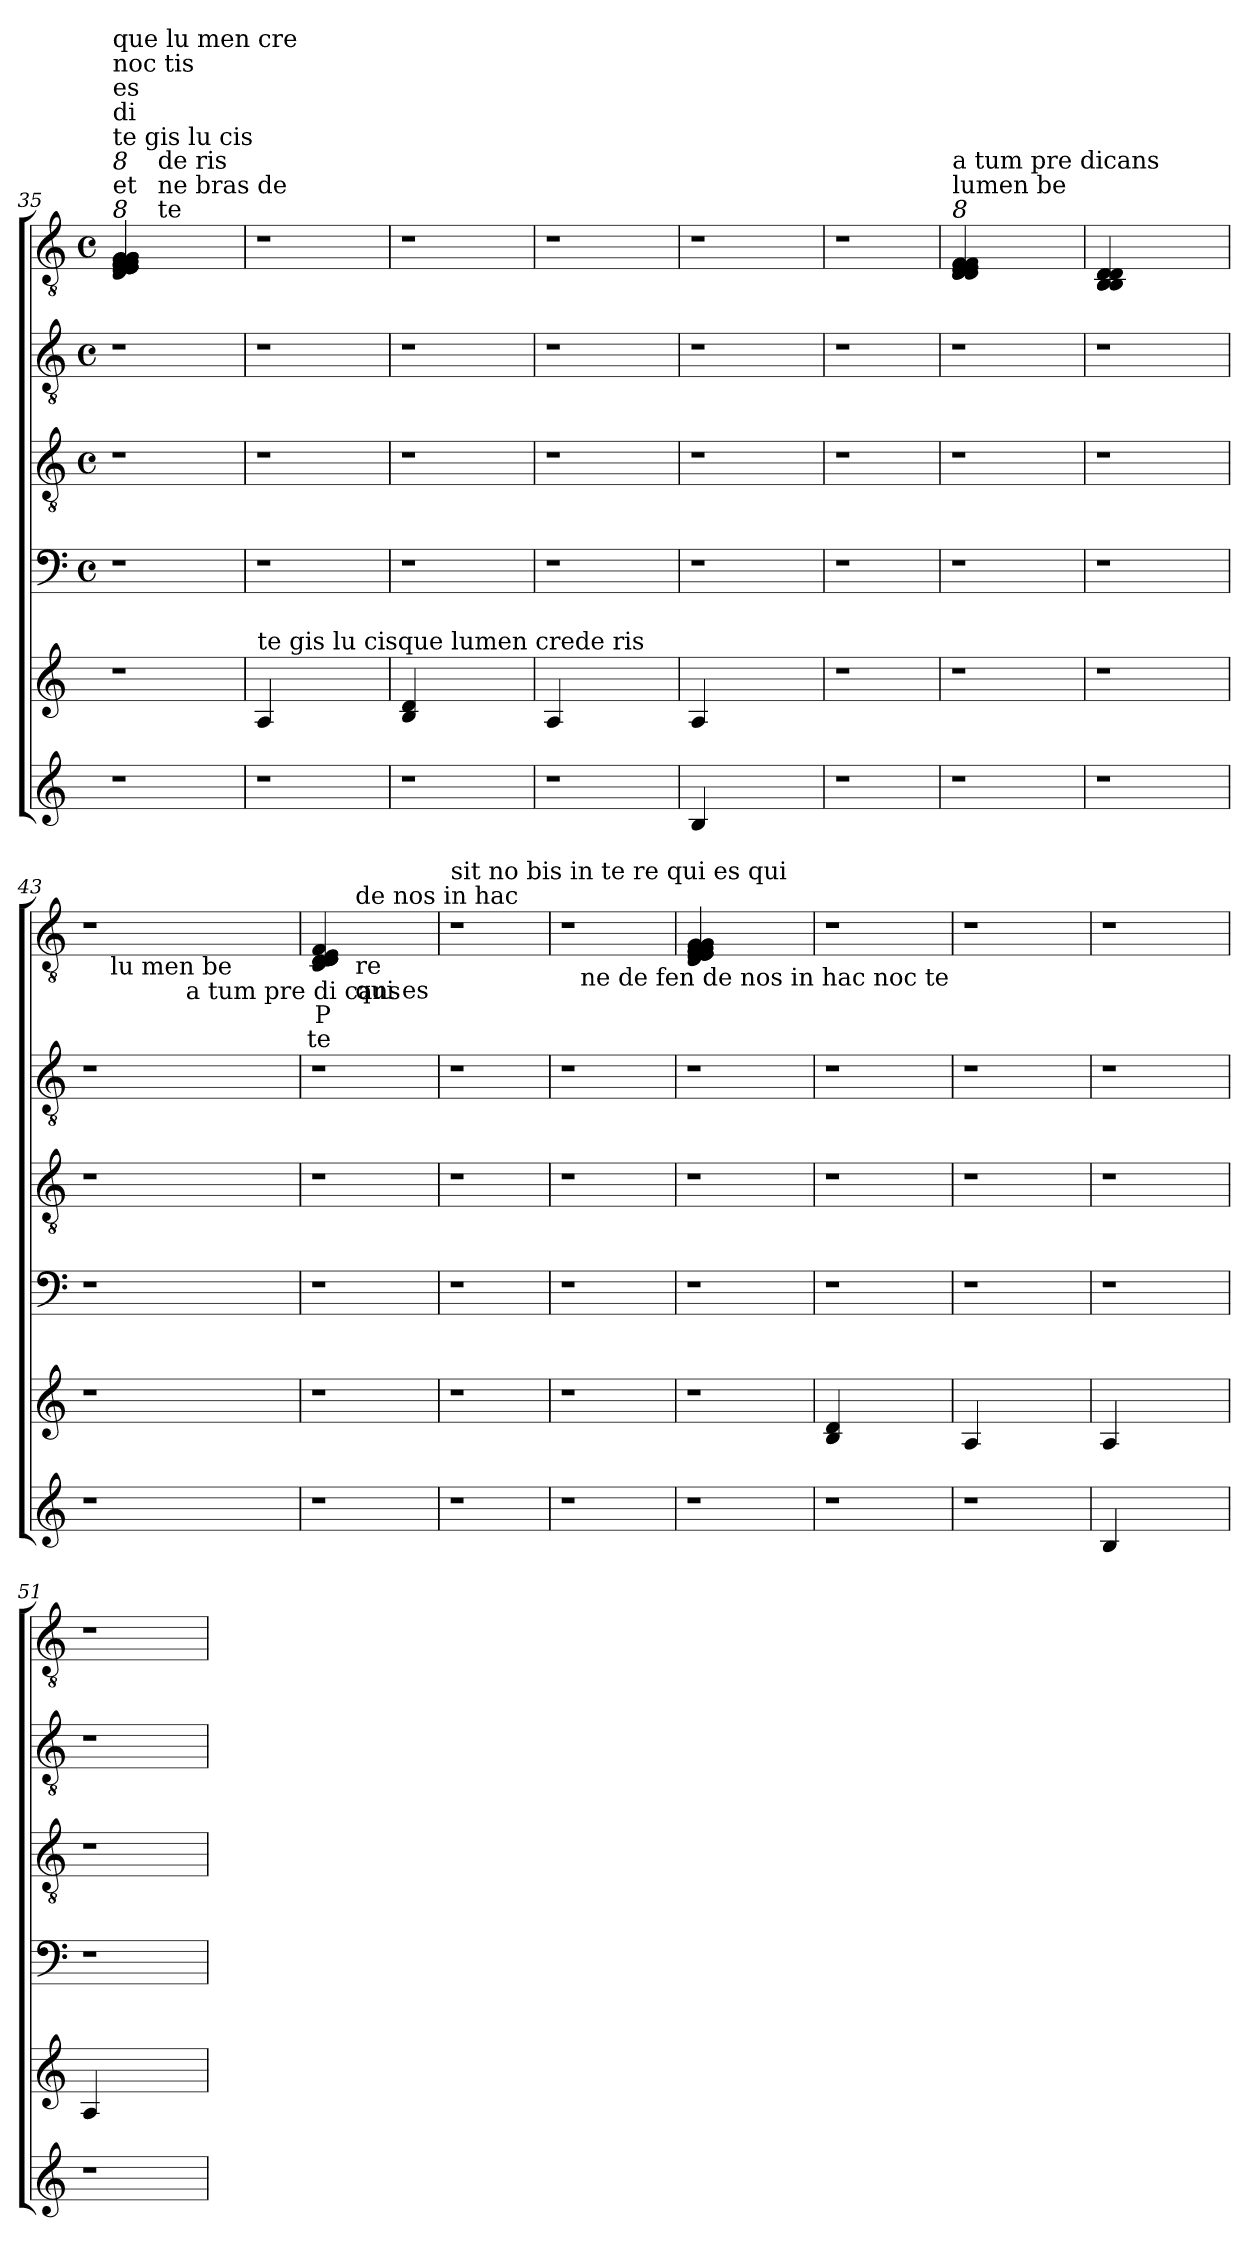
**kern	**kern	**kern	**kern	**kern	**kern	**text	**text
*part6	*part5	*part4	*part3	*part2	*part1	*part1	*part1
*staff6	*staff5	*staff4	*staff3	*staff2	*staff1	*staff1	*staff1
!!LO:LB:g=z
*clefG2	*clefG2	*clefF4	*clefGv2	*clefGv2	*clefGv2	*	*
*k[]	*k[]	*k[]	*k[]	*k[]	*k[]	*	*
*C:	*C:	*C:	*C:	*C:	*C:	*	*
*	*	*M4/4	*M4/4	*M4/4	*M4/4	*	*
*	*	*met(c)	*met(c)	*met(c)	*met(c)	*	*
=35	=35	=35	=35	=35	=35	=35	=35
!	!	!	!	!	!LO:TX:a:i:t=8	!	!
!	!	!	!	!	!LO:TX:t=et	!	!
!	!	!	!	!	!LO:TX:a:i:t=8	!	!
!	!	!	!	!	!LO:TX:t=te    gis    lu    cis	!	!
!	!	!	!	!	!LO:TX:a:t=di	!	!
!	!	!	!	!	!LO:TX:a:t=es	!	!
!	!	!	!	!	!LO:TX:a:t=noc    tis	!	!
!	!	!	!	!	!LO:TX:a:t=que   lu men cre	!	!
1r	1r	1r	1r	1r	4D/ 4E/ 4E/ 4E/ 4F/ 4F/ 4F/ 4G/ 4G/ 4G/	.	.
!	!	!	!	!	!LO:TX:a:t=te	!	!
!	!	!	!	!	!LO:TX:a:t=ne bras   de	!	!
!	!	!	!	!	!LO:TX:a:t=de    ris	!	!
.	.	.	.	.	2.ryy	.	.
!!LO:LB:g=z
=36	=36	=36	=36	=36	=36	=36	=36
!	!LO:TX:a:t=te gis lu cisque lumen crede ris	!	!	!	!	!	!
!	!LO:N:head=solid	!	!	!	!	!	!
1r	4A/	1r	1r	1r	1r	.	.
.	2.ryy	.	.	.	.	.	.
=37	=37	=37	=37	=37	=37	=37	=37
!	!LO:N:n=1:head=solid	!	!	!	!	!	!
!	!LO:N:n=2:head=solid	!	!	!	!	!	!
1r	4B/ 4d/	1r	1r	1r	1r	.	.
.	2.ryy	.	.	.	.	.	.
=38	=38	=38	=38	=38	=38	=38	=38
!	!LO:N:head=solid	!	!	!	!	!	!
1r	4A/	1r	1r	1r	1r	.	.
.	2.ryy	.	.	.	.	.	.
=39	=39	=39	=39	=39	=39	=39	=39
!LO:N:head=solid	!LO:N:head=solid	!	!	!	!	!	!
4B/	4A/	1r	1r	1r	1r	.	.
2.ryy	2.ryy	.	.	.	.	.	.
!!LO:LB:g=z
=40	=40	=40	=40	=40	=40	=40	=40
1r	1r	1r	1r	1r	1r	.	.
!!LO:LB:g=z
=41	=41	=41	=41	=41	=41	=41	=41
!	!	!	!	!	!LO:TX:a:i:t=8	!	!
!	!	!	!	!	!LO:TX:t=lumen be	!	!
!	!	!	!	!	!LO:TX:a:t=a tum pre dicans	!	!
1r	1r	1r	1r	1r	4D/ 4D/ 4D/ 4E/ 4E/ 4E/ 4F/ 4F/	.	.
.	.	.	.	.	2.ryy	.	.
!!LO:LB:g=z
=42	=42	=42	=42	=42	=42	=42	=42
!	!	!	!	!	!LO:N:n=1:head=solid	!	!
!	!	!	!	!	!LO:N:n=2:head=solid	!	!
!	!	!	!	!	!LO:N:n=3:head=solid	!	!
!	!	!	!	!	!LO:N:n=4:head=solid	!	!
!	!	!	!	!	!LO:N:n=5:head=solid	!	!
!	!	!	!	!	!LO:N:n=6:head=solid	!	!
1r	1r	1r	1r	1r	4BB/ 4BB/ 4BB/ 4D/ 4D/ 4D/	.	.
.	.	.	.	.	2.ryy	.	.
!!LO:LB:g=z
=43	=43	=43	=43	=43	=43	=43	=43
*	*	*	*	*	*^	*	*
*	*	*	*	*	*	*^	*	*
1r	1r	1r	1r	1r	1r	16ryy	4ryy	.	.
.	.	.	.	.	.	64ryy	.	.	.
!	!	!	!	!	!	!LO:TX:b:t=lu men be	!	!	!
.	.	.	.	.	.	2ryy	.	.	.
.	.	.	.	.	.	.	8...ryy	.	.
!	!	!	!	!	!	!	!LO:TX:b:t=a tum pre di cans	!	!
.	.	.	.	.	.	.	2ryy	.	.
.	.	.	.	.	.	4ryy	.	.	.
.	.	.	.	.	.	8ryy	.	.	.
.	.	.	.	.	.	32.ryy	.	.	.
.	.	.	.	.	.	.	64ryy	.	.
!!LO:LB:g=z
=44	=44	=44	=44	=44	=44	=44	=44	=44	=44
!	!	!	!	!	!LO:TX:a:i:t=8	!	!	!	!
!	!	!	!	!	!LO:TX:t=do	!	!	!	!
!	!	!	!	!	!LO:TX:b:i:t=8	!	!	!	!
!	!	!	!	!	!LO:TX:t=noc   te    sit    no	!	!	!	!
!	!	!	!	!	!LO:TX:a:t=mi	!	!	!	!
!	!	!	!	!	!LO:TX:a:t=ne	!	!	!	!
!	!	!	!	!	!LO:TX:a:t=de    fen	!	!	!	!
!	!	!	!	!	!LO:TX:b:t=bis    in    te	!	!	!	!
!	!	!	!	!	!	!	!	!LO:LY:b:rj	!LO:LY:b:rj
*	*	*	*	*	*v	*v	*v	*	*
1r	1r	1r	1r	1r	4C/ 4D/ 4D/ 4D/ 4D/ 4E/ 4F/	P	te
!	!	!	!	!	!LO:TX:a:t=de    nos    in    hac	!	!
!	!	!	!	!	!LO:TX:b:t=re	!	!
!	!	!	!	!	!LO:TX:b:t=qui   es	!	!
.	.	.	.	.	2.ryy	.	.
!!LO:LB:g=z
=45	=45	=45	=45	=45	=45	=45	=45
!	!	!	!	!	!LO:TX:a:t=sit no bis in te   re qui es qui	!	!
1r	1r	1r	1r	1r	1r	.	.
!!LO:LB:g=z
=46	=46	=46	=46	=46	=46	=46	=46
*	*	*	*	*	*^	*	*
1r	1r	1r	1r	1r	1r	16ryy	.	.
!	!	!	!	!	!	!LO:TX:b:t=ne de fen de nos in hac noc te	!	!
.	.	.	.	.	.	2...ryy	.	.
*	*	*	*	*	*v	*v	*	*
!!LO:LB:g=z
=47	=47	=47	=47	=47	=47	=47	=47
1r	1r	1r	1r	1r	4D/ 4E/ 4E/ 4E/ 4F/ 4F/ 4F/ 4G/ 4G/ 4G/	.	.
.	.	.	.	.	2.ryy	.	.
!!LO:LB:g=z
=48	=48	=48	=48	=48	=48	=48	=48
!	!LO:N:n=1:head=solid	!	!	!	!	!	!
!	!LO:N:n=2:head=solid	!	!	!	!	!	!
1r	4B/ 4d/	1r	1r	1r	1r	.	.
.	2.ryy	.	.	.	.	.	.
=49	=49	=49	=49	=49	=49	=49	=49
!	!LO:N:head=solid	!	!	!	!	!	!
1r	4A/	1r	1r	1r	1r	.	.
.	2.ryy	.	.	.	.	.	.
=50	=50	=50	=50	=50	=50	=50	=50
!LO:N:head=solid	!LO:N:head=solid	!	!	!	!	!	!
4B/	4A/	1r	1r	1r	1r	.	.
2.ryy	2.ryy	.	.	.	.	.	.
=51	=51	=51	=51	=51	=51	=51	=51
!	!LO:N:head=solid	!	!	!	!	!	!
1r	4A/	1r	1r	1r	1r	.	.
.	2.ryy	.	.	.	.	.	.
=	=	=	=	=	=	=	=
*-	*-	*-	*-	*-	*-	*-	*-
